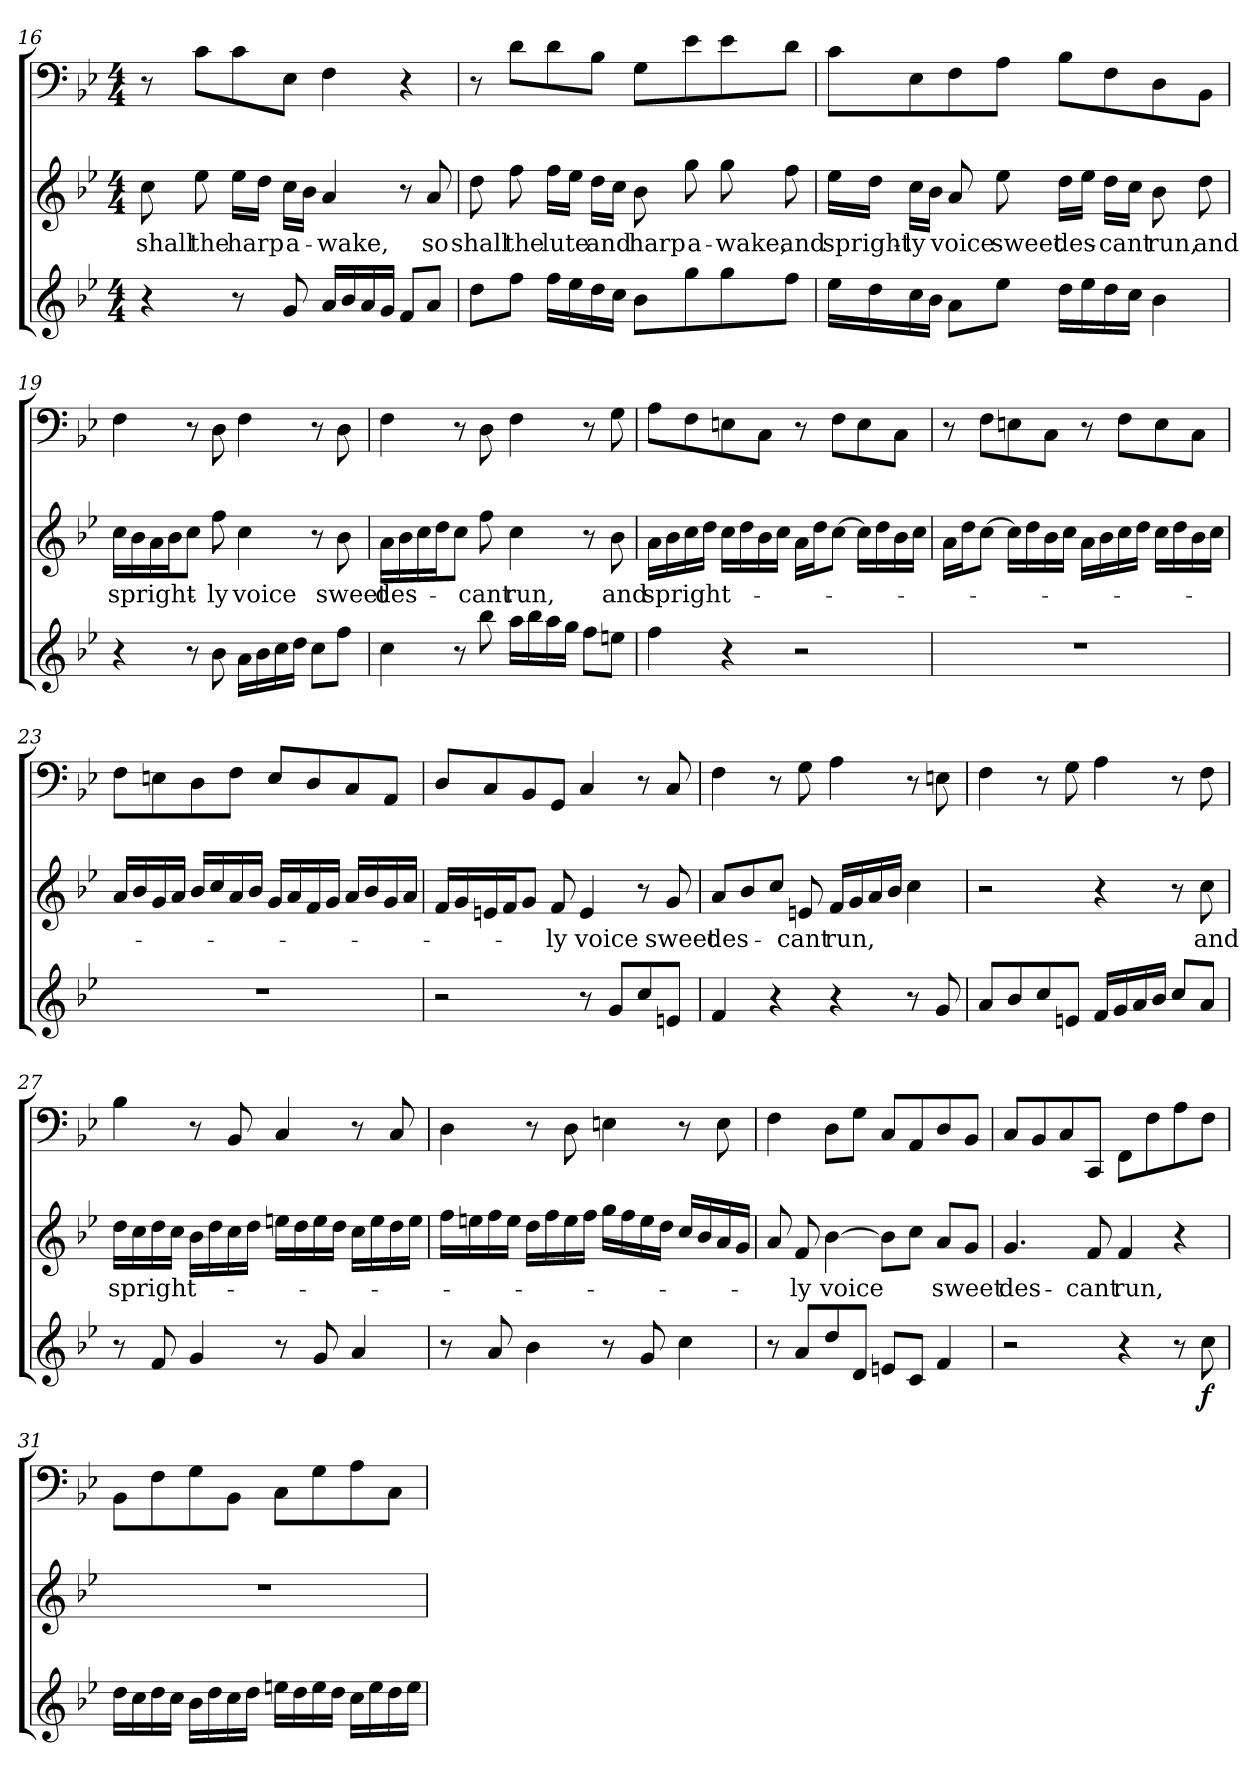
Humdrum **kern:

**kern	**dynam	**kern	**text	**kern
*part3	*part3	*part2	*part2	*part1
*staff3	*staff3	*staff2	*staff2	*staff1
*clefG2	*	*clefG2	*	*clefF4
*k[b-e-]	*	*k[b-e-]	*	*k[b-e-]
*B-:	*	*B-:	*	*B-:
*M4/4	*	*M4/4	*	*M4/4
=16	=16	=16	=16	=16
4r	.	8cc\	shall	8r
.	.	8ee-\	the	8c\L
8r	.	16ee-\LL	harp	8c\
.	.	16dd\JJ	.	.
8g/	.	16cc\LL	a-	8E-\J
.	.	16b-\JJ	.	.
16a/LL	.	4a/	-wake,	4F\
16b-/	.	.	.	.
16a/	.	.	.	.
16g/JJ	.	.	.	.
8f/L	.	8r	.	4r
8a/J	.	8a/	so	.
=17	=17	=17	=17	=17
8dd\L	.	8dd\	shall	8r
8ff\J	.	8ff\	the	8d\L
16ff\LL	.	16ff\LL	lute	8d\
16ee-\	.	16ee-\JJ	.	.
16dd\	.	16dd\LL	and	8B-\J
16cc\JJ	.	16cc\JJ	.	.
8b-\L	.	8b-\	harp	8G\L
8gg\	.	8gg\	a-	8e-\
8gg\	.	8gg\	-wake,	8e-\
8ff\J	.	8ff\	and	8d\J
=18	=18	=18	=18	=18
16ee-\LL	.	16ee-\LL	spright-	8c\L
16dd\	.	16dd\JJ	.	.
16cc\	.	16cc\LL	-ly	8E-\
16b-\JJ	.	16b-\JJ	.	.
8a\L	.	8a/	voice	8F\
8ee-\J	.	8ee-\	sweet	8A\J
16dd\LL	.	16dd\LL	des-	8B-\L
16ee-\	.	16ee-\JJ	.	.
16dd\	.	16dd\LL	-cant	8F\
16cc\JJ	.	16cc\JJ	.	.
4b-\	.	8b-\	run,	8D\
.	.	8dd\	and	8BB-\J
=19	=19	=19	=19	=19
4r	.	16cc\LL	spright-	4F\
.	.	16b-\	.	.
.	.	16a\	.	.
.	.	16b-\J	.	.
8r	.	8cc\J	.	8r
8b-\	.	8ff\	-ly	8D\
16a\LL	.	4cc\	voice	4F\
16b-\	.	.	.	.
16cc\	.	.	.	.
16dd\JJ	.	.	.	.
8cc\L	.	8r	.	8r
8ff\J	.	8b-\	sweet	8D\
=20	=20	=20	=20	=20
4cc\	.	16a\LL	des-	4F\
.	.	16b-\	.	.
.	.	16cc\	.	.
.	.	16dd\J	.	.
8r	.	8cc\J	.	8r
8bb-\	.	8ff\	-cant	8D\
16aa\LL	.	4cc\	run,	4F\
16bb-\	.	.	.	.
16aa\	.	.	.	.
16gg\JJ	.	.	.	.
8ff\L	.	8r	.	8r
8een\J	.	8b-\	and	8G\
=21	=21	=21	=21	=21
4ff\	.	16a\LL	spright-	8A\L
.	.	16b-\	.	.
.	.	16cc\	.	8F\
.	.	16dd\JJ	.	.
4r	.	16cc\LL	.	8En\
.	.	16dd\	.	.
.	.	16b-\	.	8C\J
.	.	16cc\JJ	.	.
2r	.	16a\LL	.	8r
.	.	16dd\J	.	.
.	.	[8cc\J	.	8F\L
.	.	16cc\LL]	.	8E\
.	.	16dd\	.	.
.	.	16b-\	.	8C\J
.	.	16cc\JJ	.	.
=22	=22	=22	=22	=22
1r	.	16a\LL	.	8r
.	.	16dd\J	.	.
.	.	[8cc\J	.	8F\L
.	.	16cc\LL]	.	8En\
.	.	16dd\	.	.
.	.	16b-\	.	8C\J
.	.	16cc\JJ	.	.
.	.	16a\LL	.	8r
.	.	16b-\	.	.
.	.	16cc\	.	8F\L
.	.	16dd\JJ	.	.
.	.	16cc\LL	.	8E\
.	.	16dd\	.	.
.	.	16b-\	.	8C\J
.	.	16cc\JJ	.	.
=23	=23	=23	=23	=23
1r	.	16a/LL	.	8F\L
.	.	16b-/	.	.
.	.	16g/	.	8En\
.	.	16a/JJ	.	.
.	.	16b-/LL	.	8D\
.	.	16cc/	.	.
.	.	16a/	.	8F\J
.	.	16b-/JJ	.	.
.	.	16g/LL	.	8E/L
.	.	16a/	.	.
.	.	16f/	.	8D/
.	.	16g/JJ	.	.
.	.	16a/LL	.	8C/
.	.	16b-/	.	.
.	.	16g/	.	8AA/J
.	.	16a/JJ	.	.
=24	=24	=24	=24	=24
2r	.	16f/LL	.	8D/L
.	.	16g/	.	.
.	.	16en/	.	8C/
.	.	16f/J	.	.
.	.	8g/J	.	8BB-/
.	.	8f/	-ly	8GG/J
8r	.	4e/	voice	4C/
8g/L	.	.	.	.
8cc/	.	8r	.	8r
8en/J	.	8g/	sweet	8C/
=25	=25	=25	=25	=25
4f/	.	8a/L	des-	4F\
.	.	8b-/	.	.
4r	.	8cc/J	.	8r
.	.	8en/	-cant	8G\
4r	.	16f/LL	run,	4A\
.	.	16g/	.	.
.	.	16a/	.	.
.	.	16b-/JJ	.	.
8r	.	4cc\	.	8r
8g/	.	.	.	8En\
=26	=26	=26	=26	=26
8a/L	.	2r	.	4F\
8b-/	.	.	.	.
8cc/	.	.	.	8r
8en/J	.	.	.	8G\
16f/LL	.	4r	.	4A\
16g/	.	.	.	.
16a/	.	.	.	.
16b-/JJ	.	.	.	.
8cc/L	.	8r	.	8r
8a/J	.	8cc\	and	8F\
=27	=27	=27	=27	=27
8r	.	16dd\LL	spright-	4B-\
.	.	16cc\	.	.
8f/	.	16dd\	.	.
.	.	16cc\JJ	.	.
4g/	.	16b-\LL	.	8r
.	.	16dd\	.	.
.	.	16cc\	.	8BB-/
.	.	16dd\JJ	.	.
8r	.	16een\LL	.	4C/
.	.	16dd\	.	.
8g/	.	16ee\	.	.
.	.	16dd\JJ	.	.
4a/	.	16cc\LL	.	8r
.	.	16ee\	.	.
.	.	16dd\	.	8C/
.	.	16ee\JJ	.	.
=28	=28	=28	=28	=28
8r	.	16ff\LL	.	4D\
.	.	16een\	.	.
8a/	.	16ff\	.	.
.	.	16ee\JJ	.	.
4b-\	.	16dd\LL	.	8r
.	.	16ff\	.	.
.	.	16ee\	.	8D\
.	.	16ff\JJ	.	.
8r	.	16gg\LL	.	4En\
.	.	16ff\	.	.
8g/	.	16ee\	.	.
.	.	16dd\JJ	.	.
4cc\	.	16cc/LL	.	8r
.	.	16b-/	.	.
.	.	16a/	.	8E\
.	.	16g/JJ	.	.
=29	=29	=29	=29	=29
8r	.	8a/	.	4F\
8a/L	.	8f/	-ly	.
8dd/	.	[4b-\	voice	8D\L
8d/J	.	.	.	8G\J
8en/L	.	8b-\L]	.	8C/L
8c/J	.	8cc\J	.	8AA/
4f/	.	8a/L	sweet	8D/
.	.	8g/J	.	8BB-/J
=30	=30	=30	=30	=30
2r	.	4.g/	des-	8C/L
.	.	.	.	8BB-/
.	.	.	.	8C/
.	.	8f/	-cant	8CC/J
4r	.	4f/	run,	8FF\L
.	.	.	.	8F\
8r	.	4r	.	8A\
8cc\	f	.	.	8F\J
=31	=31	=31	=31	=31
16dd\LL	.	1r	.	8BB-\L
16cc\	.	.	.	.
16dd\	.	.	.	8F\
16cc\JJ	.	.	.	.
16b-\LL	.	.	.	8G\
16dd\	.	.	.	.
16cc\	.	.	.	8BB-\J
16dd\JJ	.	.	.	.
16een\LL	.	.	.	8C\L
16dd\	.	.	.	.
16ee\	.	.	.	8G\
16dd\JJ	.	.	.	.
16cc\LL	.	.	.	8A\
16ee\	.	.	.	.
16dd\	.	.	.	8C\J
16ee\JJ	.	.	.	.
=	=	=	=	=
*-	*-	*-	*-	*-
